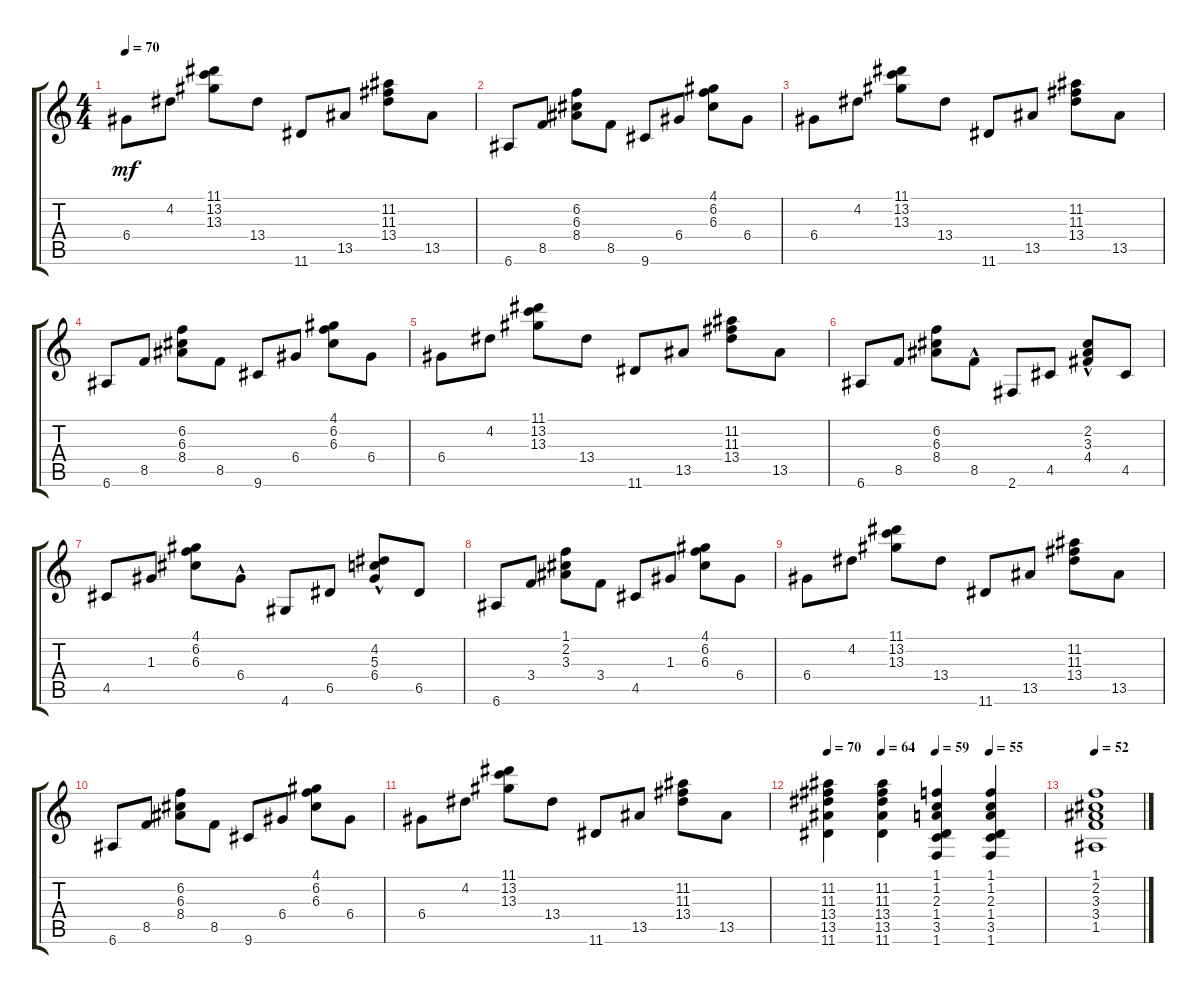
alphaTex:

\track "" {instrument acousticguitarsteel}
\staff {score tabs}
\tuning (E4 B3 G3 D3 A2 E2) {hide}
\ts (4 4)
\tempo 70
\clef g2
\ks c
6.4.8{dy mf} 4.2.8 (11.1 13.2 13.3).8 13.4.8 11.6.8 13.5.8 (11.2 11.3 13.4).8 13.5.8 |
6.6.8 8.5.8 (6.2 6.3 8.4).8 8.5.8 9.6.8 6.4.8 (4.1 6.2 6.3).8 6.4.8 |
6.4.8 4.2.8 (11.1 13.2 13.3).8 13.4.8 11.6.8 13.5.8 (11.2 11.3 13.4).8 13.5.8 |
6.6.8 8.5.8 (6.2 6.3 8.4).8 8.5.8 9.6.8 6.4.8 (4.1 6.2 6.3).8 6.4.8 |
6.4.8 4.2.8 (11.1 13.2 13.3).8 13.4.8 11.6.8 13.5.8 (11.2 11.3 13.4).8 13.5.8 |
6.6.8 8.5.8 (6.2 6.3 8.4).8 8.5{hac}.8 2.6.8 4.5.8 (2.2 3.3 4.4{hac}).8 4.5.8 |
4.5.8 1.3.8 (4.1 6.2 6.3).8 6.4{hac}.8 4.6.8 6.5.8 (4.2 5.3 6.4{hac}).8 6.5.8 |
6.6.8 3.4.8 (1.1 2.2 3.3).8 3.4.8 4.5.8 1.3.8 (4.1 6.2 6.3).8 6.4.8 |
6.4.8 4.2.8 (11.1 13.2 13.3).8 13.4.8 11.6.8 13.5.8 (11.2 11.3 13.4).8 13.5.8 |
6.6.8 8.5.8 (6.2 6.3 8.4).8 8.5.8 9.6.8 6.4.8 (4.1 6.2 6.3).8 6.4.8 |
6.4.8 4.2.8 (11.1 13.2 13.3).8 13.4.8 11.6.8 13.5.8 (11.2 11.3 13.4).8 13.5.8 |
\tempo 70
\tempo (64 0.25)
\tempo (59 0.5)
\tempo (55 0.75)
(11.2 11.3 13.4 13.5 11.6).4 (11.2 11.3 13.4 13.5 11.6).4 (1.1 1.2 2.3 1.4 3.5 1.6).4 (1.1 1.2 2.3 1.4 3.5 1.6).4 |
\tempo 52
(1.1 2.2 3.3 3.4 1.5).1
